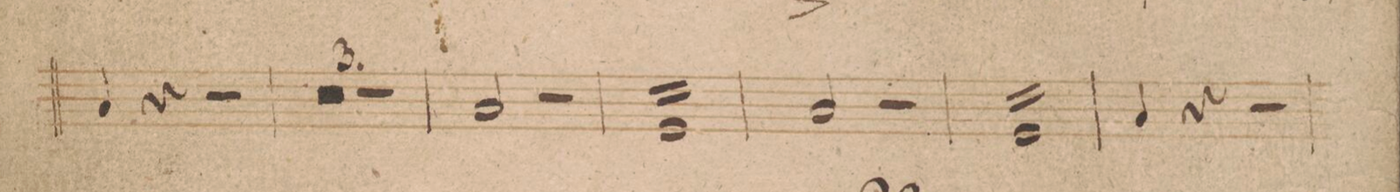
**kern	**dynam
*I"Tympano in C. F.	*
*clefF4	*
*k[b-]	*
*met(c|)	*
*M2/2	*
4F/	.
4r	.
2r	.
=74	=74
0r	.
=75	=75
=76	=76
1r	.
=77	=77
2F/	.
2r	.
=78	=78
16C/LL	.
16C/	.
16C/	.
16C/	.
16C/	.
16C/	.
16C/	.
16C/	.
16C/	.
16C/	.
16C/	.
16C/	.
16C/	.
16C/	.
16C/	.
16C/JJ	.
=79	=79
2F/	.
2r	.
=80	=80
16C/LL	.
16C/	.
16C/	.
16C/	.
16C/	.
16C/	.
16C/	.
16C/	.
16C/	.
16C/	.
16C/	.
16C/	.
16C/	.
16C/	.
16C/	.
16C/JJ	.
=81	=81
4F/	.
4r	.
2r	.
=82	=82
*-	*-
